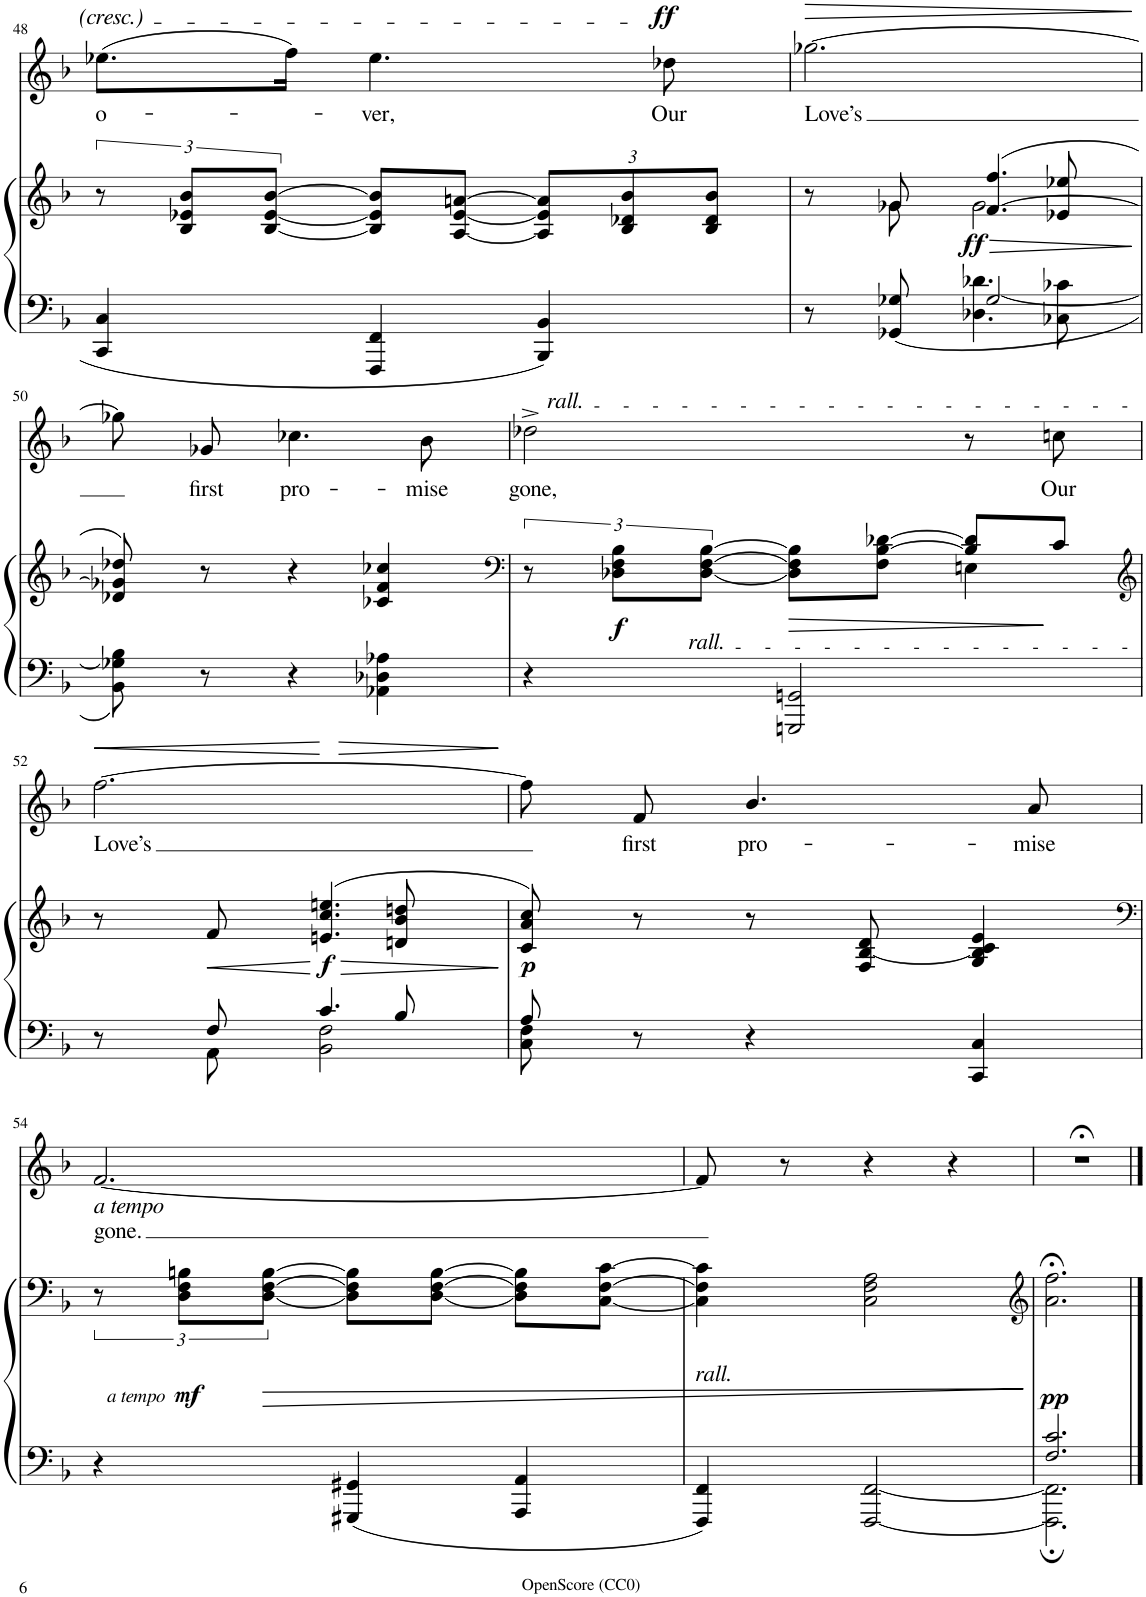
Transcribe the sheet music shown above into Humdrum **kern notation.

**kern	**kern	**dynam	**kern	**text	**dynam
*part2	*part2	*part2	*part1	*part1	*part1
*staff3	*staff2	*staff2/3	*staff1	*staff1	*staff1
*I"Piano	*	*	*I"Voice	*	*
*I'Pno	*	*	*	*	*
!!LO:PB:g=z
*clefF4	*clefG2	*	*clefG2	*	*
*k[b-]	*k[b-]	*	*k[b-]	*	*
*M3/4	*M3/4	*	*M3/4	*	*
=48	=48	=48	=48	=48	=48
!	!	!	!	!LO:LY:b	!
4CC/ 4C/	12r	.	(8.ee-X\L	o-	.
.	12B-/ 12e-X/ 12b-/L	.	.	.	.
.	[12B-/ [12e-/ [12b-/J	.	.	.	.
.	.	.	16ff\Jk)	.	.
!	!	!	!	!LO:LY:b	!
4FFF/ 4FF/	8B-/] 8e-/] 8b-/]L	.	4.ee-\	-ver,	.
.	[8A/ [8e-/ [8an/J	.	.	.	.
*	*Xbrackettup	*	*	*	*
4BBB-/ 4BB-/	12A/] 12e-/] 12a/]L	.	.	.	.
.	12B-/ 12d-X/ 12b-/	.	.	.	.
!	!	!	!	!LO:LY:b	!LO:DY:a
.	.	.	8dd-X\	Our	ff
.	12B-/ 12d-/ 12b-/J	.	.	.	.
=49	=49	=49	=49	=49	=49
*^	*^	*	*	*	*
!	!	!	!	!	!	!LO:LY:b	!LO:HP:b
8r	4ryy	8r	8ryy	.	[2.gg-X\	Love’s	>
8GG-X/ 8G-X/	.	8g-X/	8g-\	.	.	.	.
!	!	!	!	!LO:HP:b	!	!	!
!	!	!	!	!LO:DY:n=1:b	!	!	!
[<2G-/	4.D-X\ 4.d-X\	(4.f/ 4.ff/	[>2g-\	> ff	.	.	.
.	8C-X\ 8c-X\	8e-X/ 8ee-X/	.	.	.	.	.
*v	*v	*	*	*	*	*	*
*	*v	*v	*	*	*	*
.	.	.	.	.	]
!!LO:LB:g=z
=50	=50	=50	=50	=50	=50
8BB-\ 8G-X\] 8B-\	8d-X/ 8g-X/] 8dd-X/)	.	8gg-X\]	.	.
!	!	!	!	!LO:LY:b	!
8r	8r	.	8g-X/	first	.
!	!	!	!	!LO:LY:b	!
4r	4r	.	4.cc-X\	pro-	.
4AA-X\ 4D-X\ 4A-X\	4c-X/ 4f/ 4cc-X/	.	.	.	.
!	!	!	!	!LO:LY:b	!
.	.	.	8b-\	-mise	.
=51	=51	=51	=51	=51	=51
*	*clefF4	*	*	*	*
*	*brackettup	*	*	*	*
*	*^	*	*	*	*
!	!	!	!	!LO:TX:a:t=rall.	!	!
!	!	!	!	!	!LO:LY:b	!
4r	12r	4ryy	.	2dd-X^\	gone,	.
!	!	!	!LO:DY:b	!	!	!
.	12D-X\ 12F\ 12B-\L	.	f	.	.	.
!	!LO:TX:b:t=rall.	!	!	!	!	!
.	[12D-\ [12F\ [12B-\J	.	.	.	.	.
!	!	!	!LO:HP:b	!	!	!
2GGGn/ 2GGn/	8D-\] 8F\] 8B-\]L	4ryy	>	.	.	.
.	8F\ [>8B-\ [>8d-X\J	.	.	.	.	.
.	8B-/] 8d-/]L	4En\	.	8r	.	.
!	!	!	!	!	!LO:LY:b	!
.	8c/J	.	]	8ccn\	Our	.
*	*v	*v	*	*	*	*
!!LO:LB:g=z
=52	=52	=52	=52	=52	=52
*	*clefG2	*	*	*	*
*^	*	*	*	*	*
!	!	!	!	!	!LO:LY:b	!LO:HP:b
*	*	*	*	*^	*	*
8r	8ryy	8r	.	[2.ff\	4ryy	Love’s	<
!	!	!	!LO:HP:b	!	!	!	!
8F/	8AA\	8f/	<	.	.	.	.
!	!	!	!LO:HP:n=1:b	!	!	!	!
!	!	!	!LO:DY:n=1:b	!	!	!	!
4.c/	2BB-\ 2F\	(>4.en/ 4.cc/ 4.een/	] > f	.	16ryy	.	.
.	.	.	.	.	16ryy	.	[
.	.	.	.	.	8ryy	.	.
.	.	.	.	.	4ryy	.	.
8B-/	.	8dn/ 8b-/ 8ddn/	.	.	.	.	.
*v	*v	*	*	*v	*v	*	*
.	.	[	.	.	.
=53	=53	=53	=53	=53	=53
*^	*	*	*	*	*
!	!	!	!LO:DY:b	!	!	!
8A/	8C\ 8F\	8c/ 8a/ 8cc/)	p	8ff\]	.	.
!	!	!	!	!	!LO:LY:b	!
8r	8ryy	8r	.	8f/	first	.
!	!	!	!	!	!LO:LY:b	!
4r	4ryy	8r	.	4.b-/	pro-	.
.	.	8F/ [8B-/ 8d/	.	.	.	.
4CC/ 4C/	4ryy	4G/ 4B-/] 4c/ 4e/	.	.	.	.
!	!	!	!	!	!LO:LY:b	!
.	.	.	.	8a/	-mise	.
*v	*v	*	*	*	*	*
!!LO:LB:g=z
=54	=54	=54	=54	=54	=54
*	*clefF4	*	*	*	*
!	!	!	!LO:TX:b:i:t=a tempo	!	!
!	!	!	!	!LO:LY:b	!
4r	12r	.	[2.f/	gone.	.
!	!	!LO:DY:b	!	!	!
!	!	!LO:DY:n=1:b	!	!	!
.	12D\ 12F\ 12Bn\L	other-dynamics mf	.	.	.
.	[12D\ [12F\ [12B\J	.	.	.	.
4GGG#X/ 4GG#X/	8D\] 8F\] 8B\]L	.	.	.	.
.	[8D\ [8F\ [8B\J	.	.	.	.
4AAA/ 4AA/	8D\] 8F\] 8B\]L	.	.	.	.
.	[8C\ [8F\ [8c\J	.	.	.	.
=55	=55	=55	=55	=55	=55
!	!LO:TX:b:i:t=rall.	!	!	!	!
4FFF/ 4FF/	4C\] 4F\] 4c\]	.	8f/]	.	.
.	.	.	8r	.	.
[<2FFF/ [2FF/	2C\ 2F\ 2A\	.	4r	.	.
.	.	.	4r	.	.
.	.	]	.	.	.
=56	=56	=56	=56	=56	=56
*	*clefG2	*	*	*	*
*^	*	*	*	*	*
!	!	!	!LO:DY:b	!	!	!
2.F/ 2.c/	2.FFF\]; 2.FF\];	2.a\;< 2.ff\;<	pp	2.r;<	.	.
*v	*v	*	*	*	*	*
==	==	==	==	==	==
*-	*-	*-	*-	*-	*-
